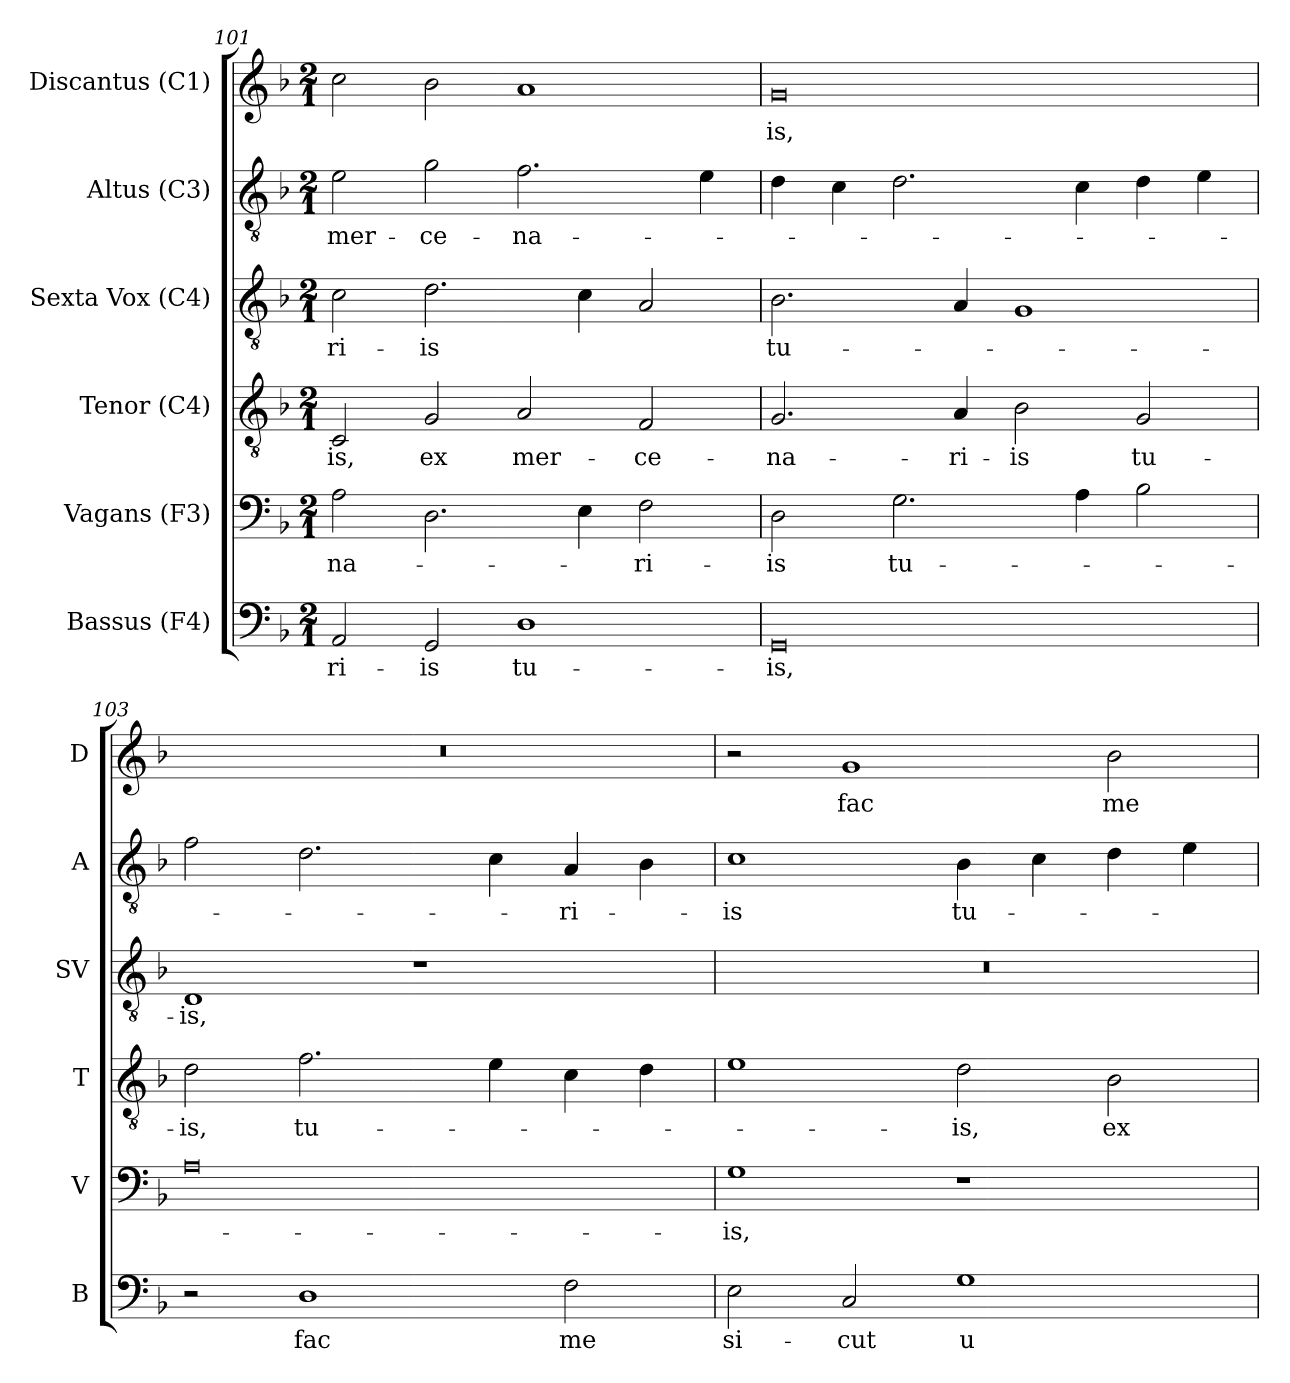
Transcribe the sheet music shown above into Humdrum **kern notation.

**kern	**text	**kern	**text	**kern	**text	**kern	**text	**kern	**text	**kern	**text
*part6	*part6	*part5	*part5	*part4	*part4	*part3	*part3	*part2	*part2	*part1	*part1
*staff6	*staff6	*staff5	*staff5	*staff4	*staff4	*staff3	*staff3	*staff2	*staff2	*staff1	*staff1
*I"Bassus (F4)	*	*I"Vagans (F3)	*	*I"Tenor (C4)	*	*I"Sexta Vox (C4)	*	*I"Altus (C3)	*	*I"Discantus (C1)	*
*I'B	*	*I'V	*	*I'T	*	*I'SV	*	*I'A	*	*I'D	*
*clefF4	*	*clefF4	*	*clefGv2	*	*clefGv2	*	*clefGv2	*	*clefG2	*
*	*	*	*	*	*	*ITrd7c12	*	*	*	*	*
*k[b-]	*	*k[b-]	*	*k[b-]	*	*k[b-]	*	*k[b-]	*	*k[b-]	*
*F:	*	*F:	*	*F:	*	*F:	*	*F:	*	*F:	*
*M2/1	*	*M2/1	*	*M2/1	*	*M2/1	*	*M2/1	*	*M2/1	*
=101	=101	=101	=101	=101	=101	=101	=101	=101	=101	=101	=101
!	!LO:LY:b:color=#000000	!	!	!	!	!	!	!	!	!	!
!	!	!	!LO:LY:b:color=#000000	!	!	!	!	!	!	!	!
!	!	!	!	!	!LO:LY:b:color=#000000	!	!	!	!	!	!
!	!	!	!	!	!	!	!LO:LY:b:color=#000000	!	!	!	!
!	!	!	!	!	!	!	!	!	!LO:LY:b:color=#000000	!	!
2AAi/	-ri-	2Ai\	-na-	2Ci/	-is,	2Ci\	-ri-	2ei\	mer-	2cci\	.
!	!LO:LY:b:color=#000000	!	!	!	!	!	!	!	!	!	!
!	!	!	!	!	!LO:LY:b:color=#000000	!	!	!	!	!	!
!	!	!	!	!	!	!	!LO:LY:b:color=#000000	!	!	!	!
!	!	!	!	!	!	!	!	!	!LO:LY:b:color=#000000	!	!
2GGi/	-is	2.Di\	.	2Gi/	ex	2.Di\	-is	2gi\	-ce-	2b-i\	.
!	!LO:LY:b:color=#000000	!	!	!	!	!	!	!	!	!	!
!	!	!	!	!	!LO:LY:b:color=#000000	!	!	!	!	!	!
!	!	!	!	!	!	!	!	!	!LO:LY:b:color=#000000	!	!
1Di	tu-	.	.	2Ai/	mer-	.	.	2.fi\	-na-	1ai	.
.	.	4Ei\	.	.	.	4Ci\	.	.	.	.	.
!	!	!	!LO:LY:b:color=#000000	!	!	!	!	!	!	!	!
!	!	!	!	!	!LO:LY:b:color=#000000	!	!	!	!	!	!
.	.	2Fi\	-ri-	2Fi/	-ce-	2AAi/	.	.	.	.	.
.	.	.	.	.	.	.	.	4ei\	.	.	.
=102	=102	=102	=102	=102	=102	=102	=102	=102	=102	=102	=102
!	!LO:LY:b:color=#000000	!	!	!	!	!	!	!	!	!	!
!	!	!	!LO:LY:b:color=#000000	!	!	!	!	!	!	!	!
!	!	!	!	!	!LO:LY:b:color=#000000	!	!	!	!	!	!
!	!	!	!	!	!	!	!LO:LY:b:color=#000000	!	!	!	!
!	!	!	!	!	!	!	!	!	!	!	!LO:LY:b:color=#000000
0GGi	-is,	2Di\	-is	2.Gi/	-na-	2.BB-i\	tu-	4di\	.	0gi	-is,
.	.	.	.	.	.	.	.	4ci\	.	.	.
!	!	!	!LO:LY:b:color=#000000	!	!	!	!	!	!	!	!
.	.	2.Gi\	tu-	.	.	.	.	2.di\	.	.	.
!	!	!	!	!	!LO:LY:b:color=#000000	!	!	!	!	!	!
.	.	.	.	4Ai/	-ri-	4AAi/	.	.	.	.	.
!	!	!	!	!	!LO:LY:b:color=#000000	!	!	!	!	!	!
.	.	.	.	2B-i\	-is	1GGi	.	.	.	.	.
.	.	4Ai\	.	.	.	.	.	4ci\	.	.	.
!	!	!	!	!	!LO:LY:b:color=#000000	!	!	!	!	!	!
.	.	2B-i\	.	2Gi/	tu-	.	.	4di\	.	.	.
.	.	.	.	.	.	.	.	4ei\	.	.	.
=103	=103	=103	=103	=103	=103	=103	=103	=103	=103	=103	=103
!	!	!	!	!	!LO:LY:b:color=#000000	!	!	!	!	!	!
!	!	!	!	!	!	!	!LO:LY:b:color=#000000	!	!	!LO:N:vis=1	!
2r	.	0Ai	.	2di\	-is,	1DDi	-is,	2fi\	.	0r	.
!	!LO:LY:b:color=#000000	!	!	!	!	!	!	!	!	!	!
!	!	!	!	!	!LO:LY:b:color=#000000	!	!	!	!	!	!
1Di	fac	.	.	2.fi\	tu-	.	.	2.di\	.	.	.
.	.	.	.	.	.	1r	.	.	.	.	.
.	.	.	.	4ei\	.	.	.	4ci\	.	.	.
!	!LO:LY:b:color=#000000	!	!	!	!	!	!	!	!	!	!
!	!	!	!	!	!	!	!	!	!LO:LY:b:color=#000000	!	!
2Fi\	me	.	.	4ci\	.	.	.	4Ai/	-ri-	.	.
.	.	.	.	4di\	.	.	.	4B-i\	.	.	.
=104	=104	=104	=104	=104	=104	=104	=104	=104	=104	=104	=104
!	!LO:LY:b:color=#000000	!	!	!	!	!	!	!	!	!	!
!	!	!	!LO:LY:b:color=#000000	!	!	!LO:N:vis=1	!	!	!	!	!
!	!	!	!	!	!	!	!	!	!LO:LY:b:color=#000000	!	!
2Ei\	si-	1Gi	-is,	1ei	.	0r	.	1ci	-is	2r	.
!	!LO:LY:b:color=#000000	!	!	!	!	!	!	!	!	!	!
!	!	!	!	!	!	!	!	!	!	!	!LO:LY:b:color=#000000
2Ci/	-cut	.	.	.	.	.	.	.	.	1gi	fac
!	!LO:LY:b:color=#000000	!	!	!	!	!	!	!	!	!	!
!	!	!	!	!	!LO:LY:b:color=#000000	!	!	!	!	!	!
!	!	!	!	!	!	!	!	!	!LO:LY:b:color=#000000	!	!
1Gi	u-	1r	.	2di\	-is,	.	.	4B-i\	tu-	.	.
.	.	.	.	.	.	.	.	4ci\	.	.	.
!	!	!	!	!	!LO:LY:b:color=#000000	!	!	!	!	!	!
!	!	!	!	!	!	!	!	!	!	!	!LO:LY:b:color=#000000
.	.	.	.	2B-i\	ex	.	.	4di\	.	2b-i\	me
.	.	.	.	.	.	.	.	4ei\	.	.	.
=	=	=	=	=	=	=	=	=	=	=	=
*-	*-	*-	*-	*-	*-	*-	*-	*-	*-	*-	*-
